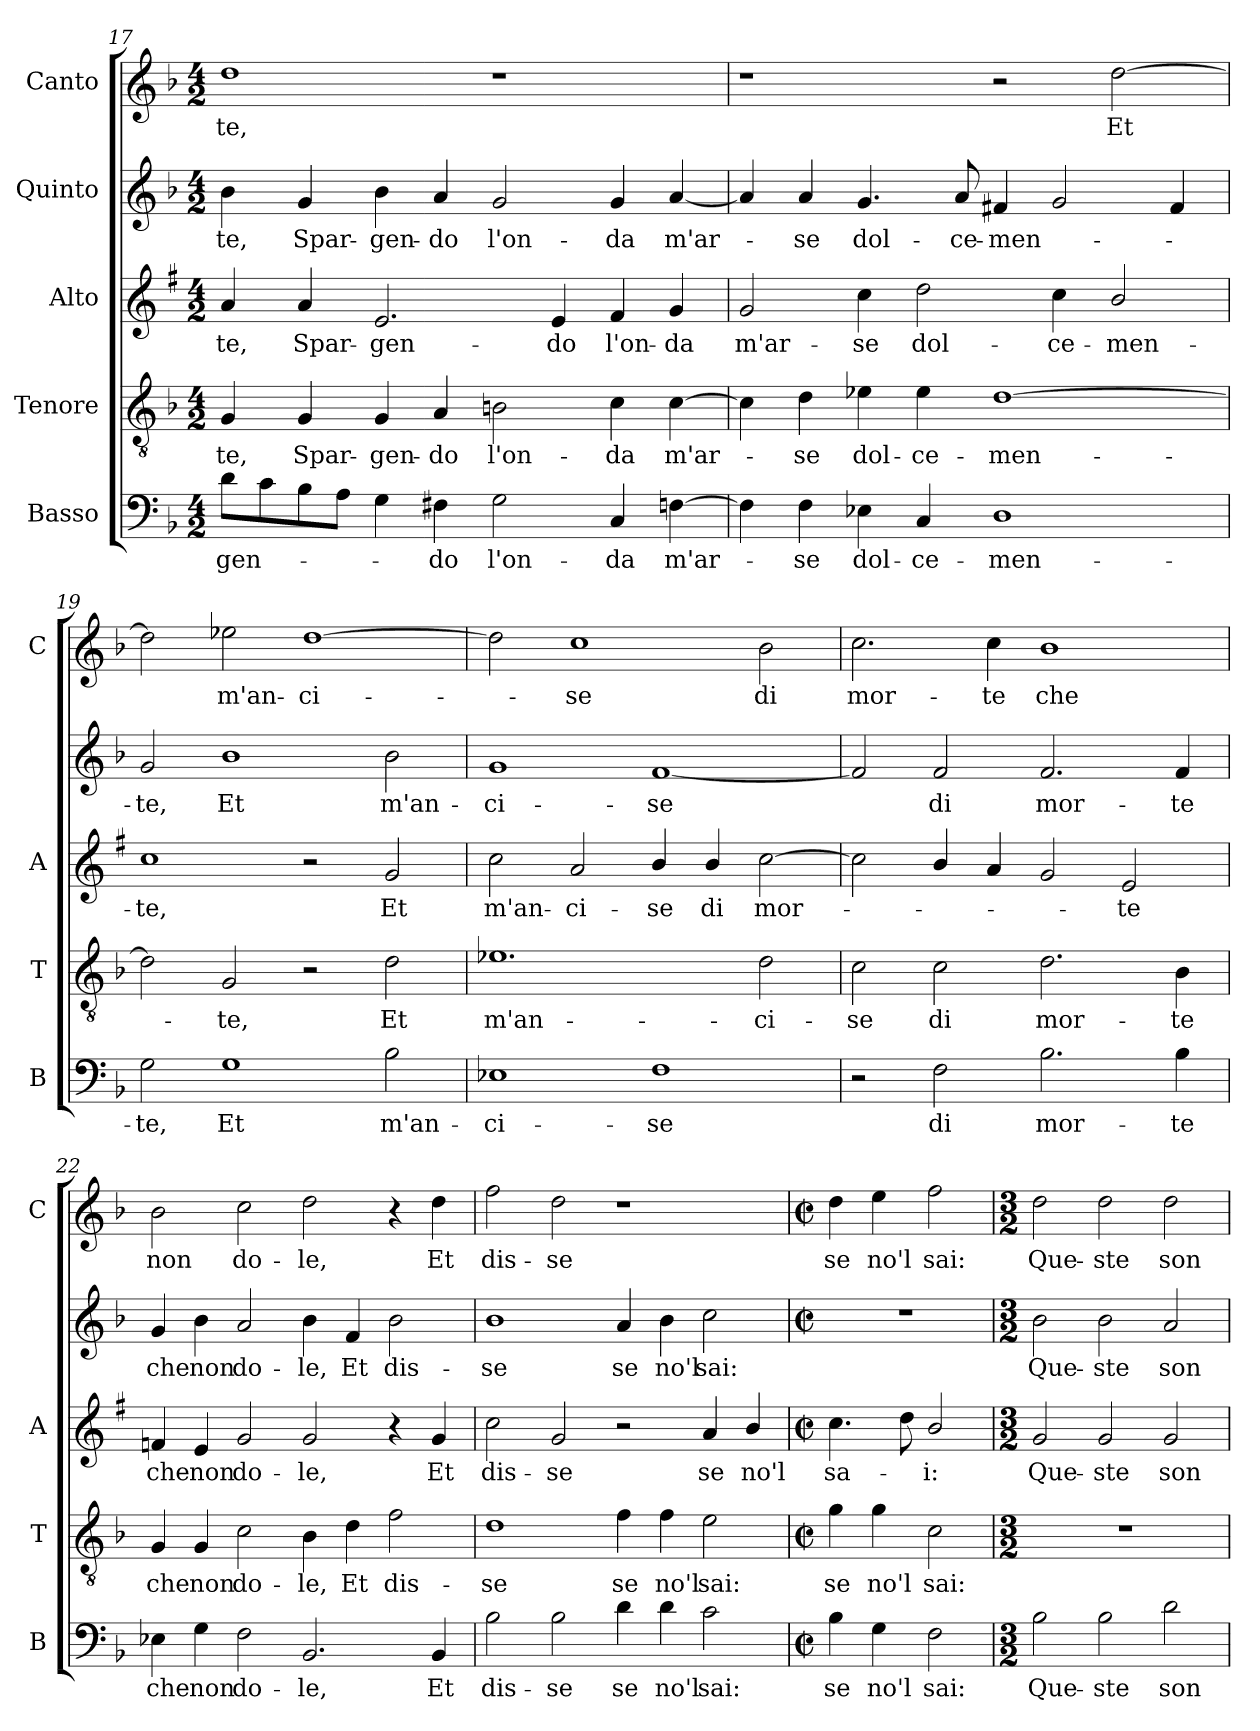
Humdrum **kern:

**kern	**text	**kern	**text	**kern	**text	**kern	**text	**kern	**text
*part5	*part5	*part4	*part4	*part3	*part3	*part2	*part2	*part1	*part1
*staff5	*staff5	*staff4	*staff4	*staff3	*staff3	*staff2	*staff2	*staff1	*staff1
*I"Basso	*	*I"Tenore	*	*I"Alto	*	*I"Quinto	*	*I"Canto	*
*I'B	*	*I'T	*	*I'A	*	*	*	*I'C	*
*clefF4	*	*clefGv2	*	*clefG2	*	*clefG2	*	*clefG2	*
*	*	*	*	*ITrd1c2	*	*	*	*	*
*k[b-]	*	*k[b-]	*	*k[b-]	*	*k[b-]	*	*k[b-]	*
*F:	*	*F:	*	*F:	*	*F:	*	*F:	*
*M4/2	*	*M4/2	*	*M4/2	*	*M4/2	*	*M4/2	*
=17	=17	=17	=17	=17	=17	=17	=17	=17	=17
!	!LO:LY:b	!	!LO:LY:b	!	!LO:LY:b	!	!LO:LY:b	!	!LO:LY:b
8d\L	-gen-	4G/	-te,	4g/	-te,	4b-\	-te,	1dd	-te,
8c\	.	.	.	.	.	.	.	.	.
!	!	!	!LO:LY:b	!	!LO:LY:b	!	!LO:LY:b	!	!
8B-\	.	4G/	Spar-	4g/	Spar-	4g/	Spar-	.	.
8A\J	.	.	.	.	.	.	.	.	.
!	!	!	!LO:LY:b	!	!LO:LY:b	!	!LO:LY:b	!	!
4G\	.	4G/	-gen-	2.d/	-gen-	4b-\	-gen-	.	.
!	!LO:LY:b	!	!LO:LY:b	!	!	!	!LO:LY:b	!	!
4F#X\	-do	4A/	-do	.	.	4a/	-do	.	.
!	!LO:LY:b	!	!LO:LY:b	!	!	!	!LO:LY:b	!	!
2G\	l'on-	2Bn\	l'on-	.	.	2g/	l'on-	1r	.
!	!	!	!	!	!LO:LY:b	!	!	!	!
.	.	.	.	4d/	-do	.	.	.	.
!	!LO:LY:b	!	!LO:LY:b	!	!LO:LY:b	!	!LO:LY:b	!	!
4C/	-da	4c\	-da	4e/	l'on-	4g/	-da	.	.
!	!LO:LY:b	!	!LO:LY:b	!	!LO:LY:b	!	!LO:LY:b	!	!
[4Fn\	m'ar-	[4c\	m'ar-	4f/	-da	[4a/	m'ar-	.	.
=18	=18	=18	=18	=18	=18	=18	=18	=18	=18
!	!	!	!	!	!LO:LY:b	!	!	!	!
4F\]	.	4c\]	.	2f/	m'ar-	4a/]	.	1r	.
!	!LO:LY:b	!	!LO:LY:b	!	!	!	!LO:LY:b	!	!
4F\	-se	4d\	-se	.	.	4a/	-se	.	.
!	!LO:LY:b	!	!LO:LY:b	!	!LO:LY:b	!	!LO:LY:b	!	!
4E-X\	dol-	4e-X\	dol-	4b-\	-se	4.g/	dol-	.	.
!	!LO:LY:b	!	!LO:LY:b	!	!LO:LY:b	!	!	!	!
4C/	-ce-	4e-\	-ce-	2cc\	dol-	.	.	.	.
!	!	!	!	!	!	!	!LO:LY:b	!	!
.	.	.	.	.	.	8a/	-ce-	.	.
!	!LO:LY:b	!	!LO:LY:b	!	!	!	!LO:LY:b	!	!
1D	-men-	[1d	-men-	.	.	4f#X/	-men-	2r	.
!	!	!	!	!	!LO:LY:b	!	!	!	!
.	.	.	.	4b-\	-ce-	2g/	.	.	.
!	!	!	!	!	!LO:LY:b	!	!	!	!LO:LY:b
.	.	.	.	2a/	-men-	.	.	[2dd\	Et
.	.	.	.	.	.	4f#/	.	.	.
=19	=19	=19	=19	=19	=19	=19	=19	=19	=19
!	!LO:LY:b	!	!	!	!LO:LY:b	!	!LO:LY:b	!	!
2G\	-te,	2d\]	.	1b-	-te,	2g/	-te,	2dd\]	.
!	!LO:LY:b	!	!LO:LY:b	!	!	!	!LO:LY:b	!	!LO:LY:b
1G	Et	2G/	-te,	.	.	1b-	Et	2ee-X\	m'an-
!	!	!	!	!	!	!	!	!	!LO:LY:b
.	.	2r	.	2r	.	.	.	[1dd	-ci-
!	!LO:LY:b	!	!LO:LY:b	!	!LO:LY:b	!	!LO:LY:b	!	!
2B-\	m'an-	2d\	Et	2f/	Et	2b-\	m'an-	.	.
!!LO:LB:g=z
=20	=20	=20	=20	=20	=20	=20	=20	=20	=20
!	!LO:LY:b	!	!LO:LY:b	!	!LO:LY:b	!	!LO:LY:b	!	!
1E-X	-ci-	1.e-X	m'an-	2b-\	m'an-	1g	-ci-	2dd\]	.
!	!	!	!	!	!LO:LY:b	!	!	!	!LO:LY:b
.	.	.	.	2g/	-ci-	.	.	1cc	-se
!	!LO:LY:b	!	!	!	!LO:LY:b	!	!LO:LY:b	!	!
1F	-se	.	.	4a/	-se	[1f	-se	.	.
!	!	!	!	!	!LO:LY:b	!	!	!	!
.	.	.	.	4a/	di	.	.	.	.
!	!	!	!LO:LY:b	!	!LO:LY:b	!	!	!	!LO:LY:b
.	.	2d\	-ci-	[2b-\	mor-	.	.	2b-\	di
=21	=21	=21	=21	=21	=21	=21	=21	=21	=21
!	!	!	!LO:LY:b	!	!	!	!	!	!LO:LY:b
2r	.	2c\	-se	2b-\]	.	2f/]	.	2.cc\	mor-
!	!LO:LY:b	!	!LO:LY:b	!	!	!	!LO:LY:b	!	!
2F\	di	2c\	di	4a/	.	2f/	di	.	.
!	!	!	!	!	!	!	!	!	!LO:LY:b
.	.	.	.	4g/	.	.	.	4cc\	-te
!	!LO:LY:b	!	!LO:LY:b	!	!	!	!LO:LY:b	!	!LO:LY:b
2.B-\	mor-	2.d\	mor-	2f/	.	2.f/	mor-	1b-	che
!	!	!	!	!	!LO:LY:b	!	!	!	!
.	.	.	.	2d/	-te	.	.	.	.
!	!LO:LY:b	!	!LO:LY:b	!	!	!	!LO:LY:b	!	!
4B-\	-te	4B-\	-te	.	.	4f/	-te	.	.
=22	=22	=22	=22	=22	=22	=22	=22	=22	=22
!	!LO:LY:b	!	!LO:LY:b	!	!LO:LY:b	!	!LO:LY:b	!	!LO:LY:b
4E-X\	che	4G/	che	4e-X/	che	4g/	che	2b-\	non
!	!LO:LY:b	!	!LO:LY:b	!	!LO:LY:b	!	!LO:LY:b	!	!
4G\	non	4G/	non	4d/	non	4b-\	non	.	.
!	!LO:LY:b	!	!LO:LY:b	!	!LO:LY:b	!	!LO:LY:b	!	!LO:LY:b
2F\	do-	2c\	do-	2f/	do-	2a/	do-	2cc\	do-
!	!LO:LY:b	!	!LO:LY:b	!	!LO:LY:b	!	!LO:LY:b	!	!LO:LY:b
2.BB-/	-le,	4B-\	-le,	2f/	-le,	4b-\	-le,	2dd\	-le,
!	!	!	!LO:LY:b	!	!	!	!LO:LY:b	!	!
.	.	4d\	Et	.	.	4f/	Et	.	.
!	!	!	!LO:LY:b	!	!	!	!LO:LY:b	!	!
.	.	2f\	dis-	4r	.	2b-\	dis-	4r	.
!	!LO:LY:b	!	!	!	!LO:LY:b	!	!	!	!LO:LY:b
4BB-/	Et	.	.	4f/	Et	.	.	4dd\	Et
=23	=23	=23	=23	=23	=23	=23	=23	=23	=23
!	!LO:LY:b	!	!LO:LY:b	!	!LO:LY:b	!	!LO:LY:b	!	!LO:LY:b
2B-\	dis-	1d	-se	2b-\	dis-	1b-	-se	2ff\	dis-
!	!LO:LY:b	!	!	!	!LO:LY:b	!	!	!	!LO:LY:b
2B-\	-se	.	.	2f/	-se	.	.	2dd\	-se
!	!LO:LY:b	!	!LO:LY:b	!	!	!	!LO:LY:b	!	!
4d\	se	4f\	se	2r	.	4a/	se	1r	.
!	!LO:LY:b	!	!LO:LY:b	!	!	!	!LO:LY:b	!	!
4d\	no'l	4f\	no'l	.	.	4b-\	no'l	.	.
!	!LO:LY:b	!	!LO:LY:b	!	!LO:LY:b	!	!LO:LY:b	!	!
2c\	sai:	2e\	sai:	4g/	se	2cc\	sai:	.	.
!	!	!	!	!	!LO:LY:b	!	!	!	!
.	.	.	.	4a/	no'l	.	.	.	.
=24	=24	=24	=24	=24	=24	=24	=24	=24	=24
*M2/2	*	*M2/2	*	*M2/2	*	*M2/2	*	*M2/2	*
*met(c|)	*	*met(c|)	*	*met(c|)	*	*met(c|)	*	*met(c|)	*
!	!LO:LY:b	!	!LO:LY:b	!	!LO:LY:b	!	!	!	!LO:LY:b
4B-\	se	4g\	se	4.b-\	sa-	1r	.	4dd\	se
!	!LO:LY:b	!	!LO:LY:b	!	!	!	!	!	!LO:LY:b
4G\	no'l	4g\	no'l	.	.	.	.	4ee\	no'l
.	.	.	.	8cc\	.	.	.	.	.
!	!LO:LY:b	!	!LO:LY:b	!	!LO:LY:b	!	!	!	!LO:LY:b
2F\	sai:	2c\	sai:	2a/	-i:	.	.	2ff\	sai:
!!LO:PB:g=z
=25	=25	=25	=25	=25	=25	=25	=25	=25	=25
*M3/2	*	*M3/2	*	*M3/2	*	*M3/2	*	*M3/2	*
!	!LO:LY:b	!	!	!	!LO:LY:b	!	!LO:LY:b	!	!LO:LY:b
2B-\	Que-	1.r	.	2f/	Que-	2b-\	Que-	2dd\	Que-
!	!LO:LY:b	!	!	!	!LO:LY:b	!	!LO:LY:b	!	!LO:LY:b
2B-\	-ste	.	.	2f/	-ste	2b-\	-ste	2dd\	-ste
!	!LO:LY:b	!	!	!	!LO:LY:b	!	!LO:LY:b	!	!LO:LY:b
2d\	son	.	.	2f/	son	2a/	son	2dd\	son
=	=	=	=	=	=	=	=	=	=
*-	*-	*-	*-	*-	*-	*-	*-	*-	*-
